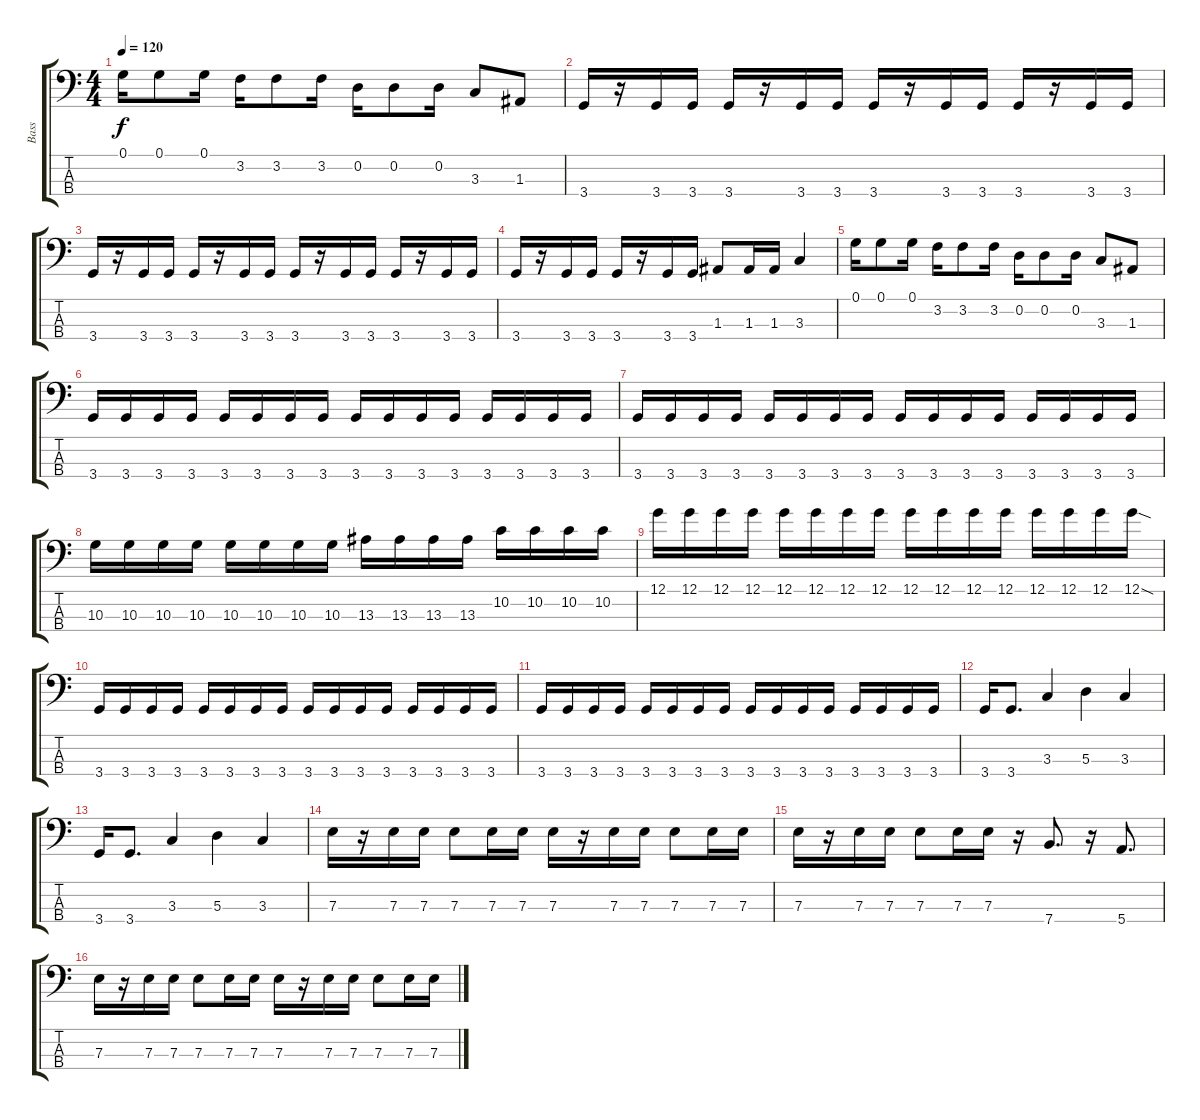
\track ("Bass" "Bass") {instrument electricbassfinger}
\staff {score tabs}
\tuning (G2 D2 A1 E1) {hide}
\ts (4 4)
\tempo 120
\clef f4
\ks c
0.1.16{dy f} 0.1.8 0.1.16 3.2.16 3.2.8 3.2.16 0.2.16 0.2.8 0.2.16 3.3.8 1.3.8 |
3.4.16 r.16 3.4.16 3.4.16 3.4.16 r.16 3.4.16 3.4.16 3.4.16 r.16 3.4.16 3.4.16 3.4.16 r.16 3.4.16 3.4.16 |
3.4.16 r.16 3.4.16 3.4.16 3.4.16 r.16 3.4.16 3.4.16 3.4.16 r.16 3.4.16 3.4.16 3.4.16 r.16 3.4.16 3.4.16 |
3.4.16 r.16 3.4.16 3.4.16 3.4.16 r.16 3.4.16 3.4.16 1.3.8 1.3.16 1.3.16 3.3.4 |
0.1.16 0.1.8 0.1.16 3.2.16 3.2.8 3.2.16 0.2.16 0.2.8 0.2.16 3.3.8 1.3.8 |
3.4.16 3.4.16 3.4.16 3.4.16 3.4.16 3.4.16 3.4.16 3.4.16 3.4.16 3.4.16 3.4.16 3.4.16 3.4.16 3.4.16 3.4.16 3.4.16 |
3.4.16 3.4.16 3.4.16 3.4.16 3.4.16 3.4.16 3.4.16 3.4.16 3.4.16 3.4.16 3.4.16 3.4.16 3.4.16 3.4.16 3.4.16 3.4.16 |
10.3.16 10.3.16 10.3.16 10.3.16 10.3.16 10.3.16 10.3.16 10.3.16 13.3.16 13.3.16 13.3.16 13.3.16 10.2.16 10.2.16 10.2.16 10.2.16 |
12.1.16 12.1.16 12.1.16 12.1.16 12.1.16 12.1.16 12.1.16 12.1.16 12.1.16 12.1.16 12.1.16 12.1.16 12.1.16 12.1.16 12.1.16 12.1{sod}.16 |
3.4.16 3.4.16 3.4.16 3.4.16 3.4.16 3.4.16 3.4.16 3.4.16 3.4.16 3.4.16 3.4.16 3.4.16 3.4.16 3.4.16 3.4.16 3.4.16 |
3.4.16 3.4.16 3.4.16 3.4.16 3.4.16 3.4.16 3.4.16 3.4.16 3.4.16 3.4.16 3.4.16 3.4.16 3.4.16 3.4.16 3.4.16 3.4.16 |
3.4.16 3.4.8{d} 3.3.4 5.3.4 3.3.4 |
3.4.16 3.4.8{d} 3.3.4 5.3.4 3.3.4 |
7.3.16 r.16 7.3.16 7.3.16 7.3.8 7.3.16 7.3.16 7.3.16 r.16 7.3.16 7.3.16 7.3.8 7.3.16 7.3.16 |
7.3.16 r.16 7.3.16 7.3.16 7.3.8 7.3.16 7.3.16 r.16 7.4.8{d} r.16 5.4.8{d} |
7.3.16 r.16 7.3.16 7.3.16 7.3.8 7.3.16 7.3.16 7.3.16 r.16 7.3.16 7.3.16 7.3.8 7.3.16 7.3.16
